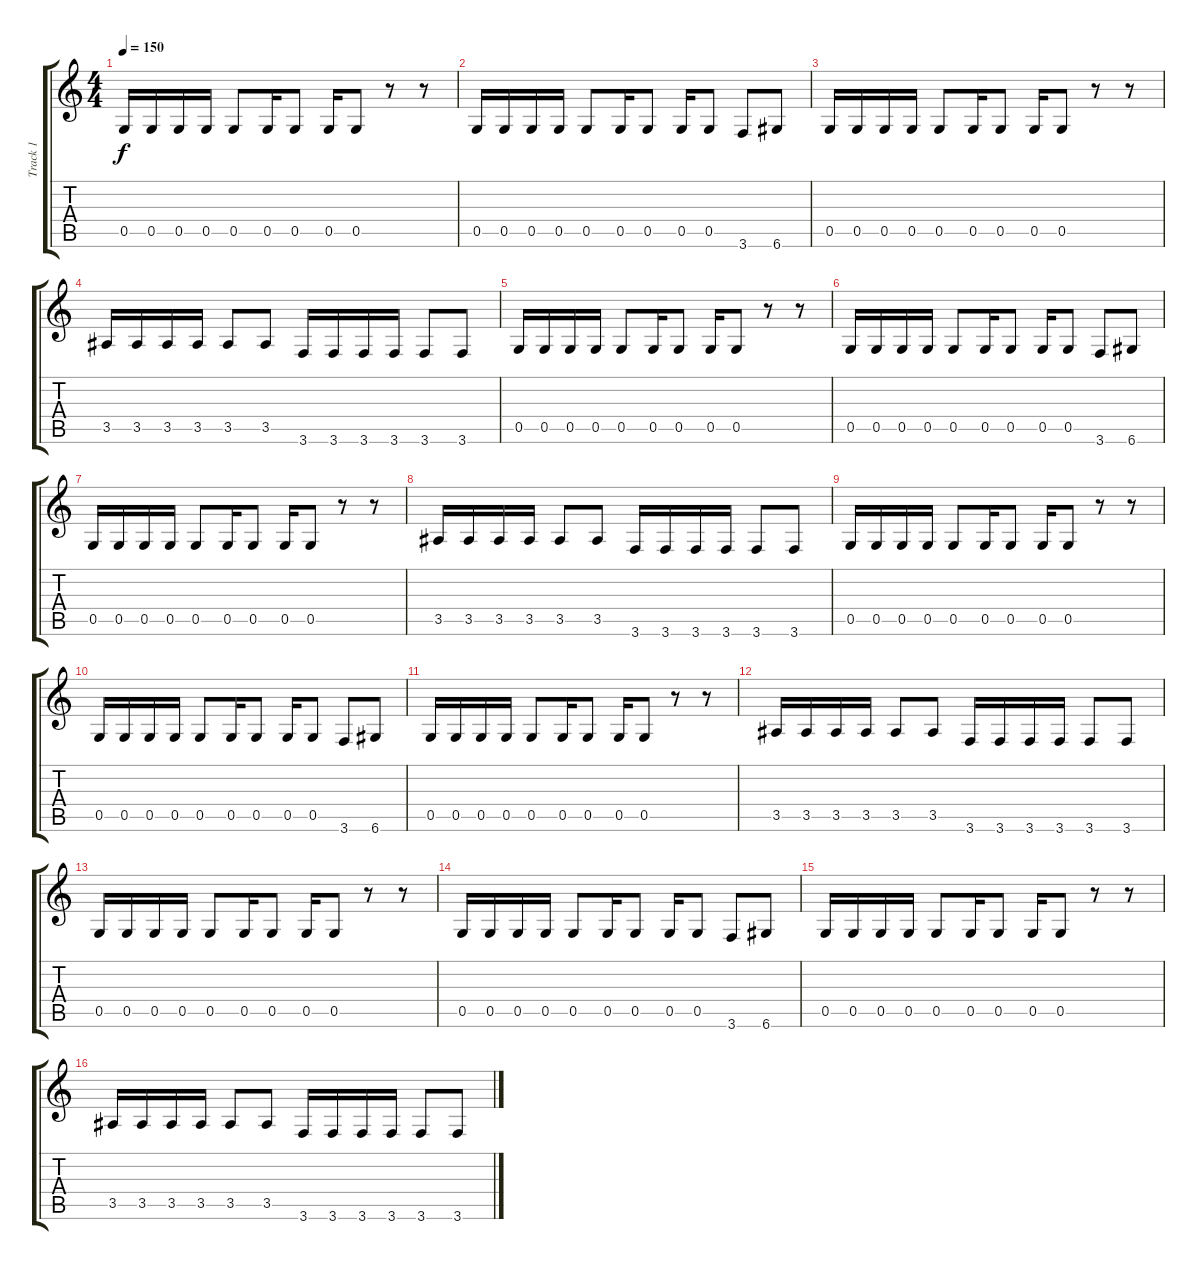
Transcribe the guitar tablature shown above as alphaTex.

\track ("Track 1" "Track 1") {instrument overdrivenguitar}
\staff {score tabs}
\tuning (D4 A3 F3 C3 G2 D2) {hide}
\ts (4 4)
\tempo 150
\clef g2
\ks c
0.5.16{dy f} 0.5.16 0.5.16 0.5.16 0.5.8 0.5.16 0.5.8 0.5.16 0.5.8 r.8 r.8 |
0.5.16 0.5.16 0.5.16 0.5.16 0.5.8 0.5.16 0.5.8 0.5.16 0.5.8 3.6.8 6.6.8 |
0.5.16 0.5.16 0.5.16 0.5.16 0.5.8 0.5.16 0.5.8 0.5.16 0.5.8 r.8 r.8 |
3.5.16 3.5.16 3.5.16 3.5.16 3.5.8 3.5.8 3.6.16 3.6.16 3.6.16 3.6.16 3.6.8 3.6.8 |
0.5.16 0.5.16 0.5.16 0.5.16 0.5.8 0.5.16 0.5.8 0.5.16 0.5.8 r.8 r.8 |
0.5.16 0.5.16 0.5.16 0.5.16 0.5.8 0.5.16 0.5.8 0.5.16 0.5.8 3.6.8 6.6.8 |
0.5.16 0.5.16 0.5.16 0.5.16 0.5.8 0.5.16 0.5.8 0.5.16 0.5.8 r.8 r.8 |
3.5.16 3.5.16 3.5.16 3.5.16 3.5.8 3.5.8 3.6.16 3.6.16 3.6.16 3.6.16 3.6.8 3.6.8 |
0.5.16 0.5.16 0.5.16 0.5.16 0.5.8 0.5.16 0.5.8 0.5.16 0.5.8 r.8 r.8 |
0.5.16 0.5.16 0.5.16 0.5.16 0.5.8 0.5.16 0.5.8 0.5.16 0.5.8 3.6.8 6.6.8 |
0.5.16 0.5.16 0.5.16 0.5.16 0.5.8 0.5.16 0.5.8 0.5.16 0.5.8 r.8 r.8 |
3.5.16 3.5.16 3.5.16 3.5.16 3.5.8 3.5.8 3.6.16 3.6.16 3.6.16 3.6.16 3.6.8 3.6.8 |
0.5.16 0.5.16 0.5.16 0.5.16 0.5.8 0.5.16 0.5.8 0.5.16 0.5.8 r.8 r.8 |
0.5.16 0.5.16 0.5.16 0.5.16 0.5.8 0.5.16 0.5.8 0.5.16 0.5.8 3.6.8 6.6.8 |
0.5.16 0.5.16 0.5.16 0.5.16 0.5.8 0.5.16 0.5.8 0.5.16 0.5.8 r.8 r.8 |
3.5.16 3.5.16 3.5.16 3.5.16 3.5.8 3.5.8 3.6.16 3.6.16 3.6.16 3.6.16 3.6.8 3.6.8
